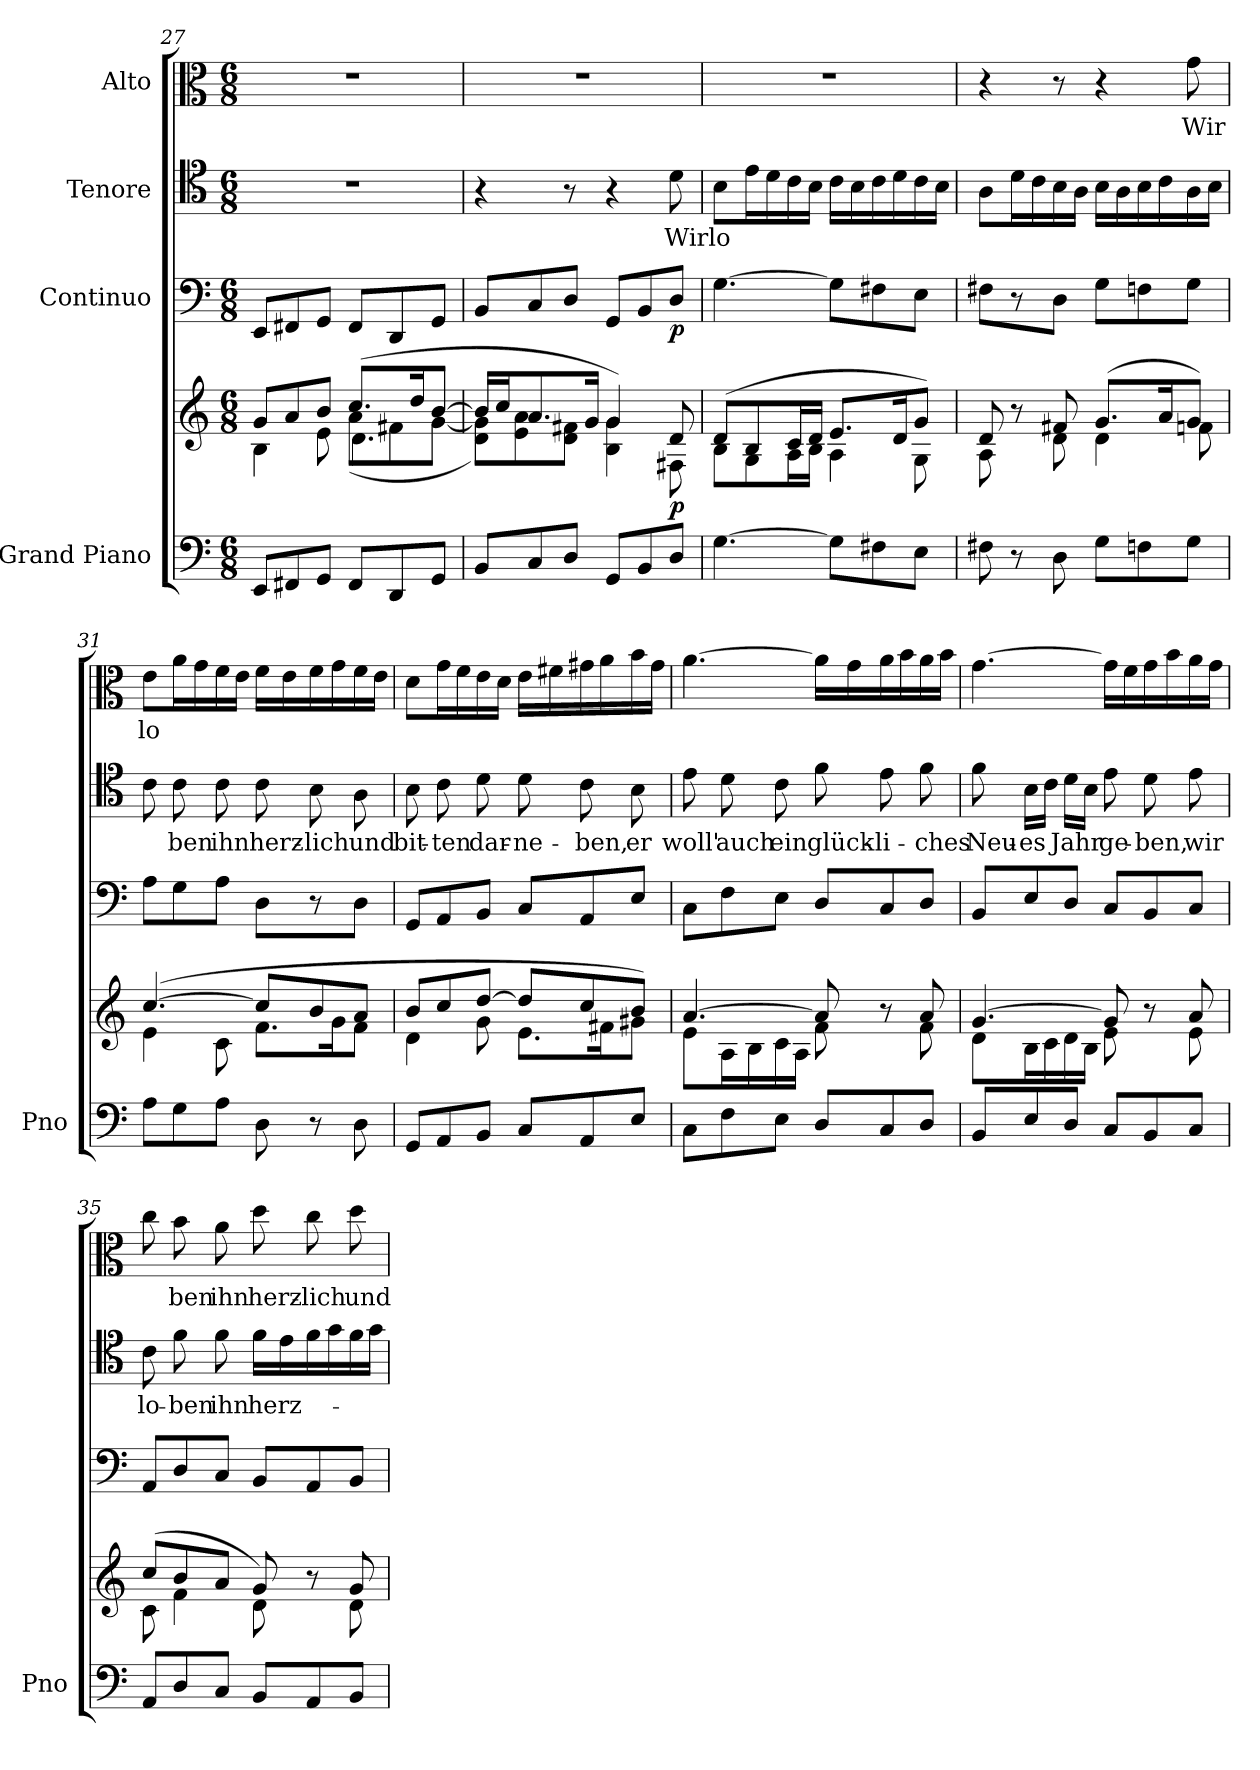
**kern	**kern	**dynam	**kern	**dynam	**kern	**text	**kern	**text
*part4	*part4	*part4	*part3	*part3	*part2	*part2	*part1	*part1
*staff5	*staff4	*staff4/5	*staff3	*staff3	*staff2	*staff2	*staff1	*staff1
*I"Grand Piano	*	*	*I"Continuo	*	*I"Tenore	*	*I"Alto	*
*I'Pno	*	*	*	*	*	*	*	*
*clefF4	*clefG2	*	*clefF4	*	*clefC4	*	*clefC3	*
*k[]	*k[]	*	*k[]	*	*k[]	*	*k[]	*
*M6/8	*M6/8	*	*M6/8	*	*M6/8	*	*M6/8	*
=27	=27	=27	=27	=27	=27	=27	=27	=27
*	*^	*	*	*	*	*	*	*
*	*	*^	*	*	*	*	*	*	*
8EE/L	8g/L	4B\	4.ryy	.	8EE/L	.	2.r	.	2.r	.
8FF#X/	8a/	.	.	.	8FF#X/	.	.	.	.	.
8GG/J	8b/J	8e\	.	.	8GG/J	.	.	.	.	.
8FF#/L	(8.cc/L	(8a\L	4.d\	.	8FF#/L	.	.	.	.	.
8DD/	.	8f#X\	.	.	8DD/	.	.	.	.	.
.	16dd/K	.	.	.	.	.	.	.	.	.
8GG/J	[8b/J	[8g\J	.	.	8GG/J	.	.	.	.	.
*	*	*v	*v	*	*	*	*	*	*	*
=28	=28	=28	=28	=28	=28	=28	=28	=28	=28
8BB/L	16b/LL]	8d\ 8g\]L)	.	8BB/L	.	4r	.	2.r	.
.	16cc/J	.	.	.	.	.	.	.	.
8C/	8.a/	8e\ 8a\	.	8C/	.	.	.	.	.
8D/J	.	8d\ 8f#X\J	.	8D/J	.	8r	.	.	.
.	16g/Jk	.	.	.	.	.	.	.	.
8GG/L	4g/)	4B\ 4g\	.	8GG/L	.	4r	.	.	.
8BB/	.	.	.	8BB/	.	.	.	.	.
!	!	!	!LO:DY:b	!	!LO:DY:b	!	!LO:LY:b	!	!
8D/J	8d/	8F#X\	p	8D/J	p	8d\	Wir	.	.
=29	=29	=29	=29	=29	=29	=29	=29	=29	=29
!	!	!	!	!	!	!	!LO:LY:b	!	!
[4.G\	(8d/L	8B\L	.	[4.G\	.	8B\L	lo-	2.r	.
.	8B/	8G\	.	.	.	16e\L	.	.	.
.	.	.	.	.	.	16d\	.	.	.
.	16c/L	16A\L	.	.	.	16c\	.	.	.
.	16d/JJ	16B\JJ	.	.	.	16B\JJ	.	.	.
8G\L]	8.e/L	4A\	.	8G\L]	.	16c\LL	.	.	.
.	.	.	.	.	.	16B\	.	.	.
8F#X\	.	.	.	8F#X\	.	16c\	.	.	.
.	16d/K	.	.	.	.	16d\	.	.	.
8E\J	8g/J)	8G\	.	8E\J	.	16c\	.	.	.
.	.	.	.	.	.	16B\JJ	.	.	.
!!LO:LB:g=z
=30	=30	=30	=30	=30	=30	=30	=30	=30	=30
8F#X\	8d/	8A\	.	8F#X\L	.	8A\L	.	4r	.
8r	8r	8ryy	.	8r	.	16d\L	.	.	.
.	.	.	.	.	.	16c\	.	.	.
8D\	8f#X/	8d\	.	8D\J	.	16B\	.	8r	.
.	.	.	.	.	.	16A\JJ	.	.	.
8G\L	(8.g/L	4d\	.	8G\L	.	16B\LL	.	4r	.
.	.	.	.	.	.	16A\	.	.	.
8Fn\	.	.	.	8Fn\	.	16B\	.	.	.
.	16a/K	.	.	.	.	16c\	.	.	.
!	!	!	!	!	!	!	!	!	!LO:LY:b
8G\J	8g/J)	8fn\	.	8G\J	.	16A\	.	8g\	Wir
.	.	.	.	.	.	16B\JJ	.	.	.
=31	=31	=31	=31	=31	=31	=31	=31	=31	=31
!	!	!	!	!	!	!	!LO:LY:b	!	!LO:LY:b
8A\L	([4.cc/	4e\	.	8A\L	.	8c\	--	8e\L	lo-
!	!	!	!	!	!	!	!LO:LY:b	!	!
8G\	.	.	.	8G\	.	8c\	ben	16a\L	.
.	.	.	.	.	.	.	.	16g\	.
!	!	!	!	!	!	!	!LO:LY:b	!	!
8A\J	.	8c\	.	8A\J	.	8c\	ihn	16f\	.
.	.	.	.	.	.	.	.	16e\JJ	.
!	!	!	!	!	!	!	!LO:LY:b	!	!
8D\	8cc/L]	8.f\L	.	8D\L	.	8c\	herz-	16f\LL	.
.	.	.	.	.	.	.	.	16e\	.
!	!	!	!	!	!	!	!LO:LY:b	!	!
8r	8b/	.	.	8r	.	8B\	-lich	16f\	.
.	.	16g\K	.	.	.	.	.	16g\	.
!	!	!	!	!	!	!	!LO:LY:b	!	!
8D\	8a/J	8f\J	.	8D\J	.	8A\	und	16f\	.
.	.	.	.	.	.	.	.	16e\JJ	.
=32	=32	=32	=32	=32	=32	=32	=32	=32	=32
!	!	!	!	!	!	!	!LO:LY:b	!	!
8GG/L	8b/L	4d\	.	8GG/L	.	8B\	bit-	8d\L	.
!	!	!	!	!	!	!	!LO:LY:b	!	!
8AA/	8cc/	.	.	8AA/	.	8c\	-ten	16g\L	.
.	.	.	.	.	.	.	.	16f\	.
!	!	!	!	!	!	!	!LO:LY:b	!	!
8BB/J	[8dd/J	8g\	.	8BB/J	.	8d\	dar-	16e\	.
.	.	.	.	.	.	.	.	16d\JJ	.
!	!	!	!	!	!	!	!LO:LY:b	!	!
8C/L	8dd/L]	8.e\L	.	8C/L	.	8d\	-ne-	16e\LL	.
.	.	.	.	.	.	.	.	16f#X\	.
!	!	!	!	!	!	!	!LO:LY:b	!	!
8AA/	8cc/	.	.	8AA/	.	8c\	-ben,	16g#X\	.
.	.	16f#X\K	.	.	.	.	.	16a\	.
!	!	!	!	!	!	!	!LO:LY:b	!	!
8E/J	8b/J)	8g#X\J	.	8E/J	.	8B\	er	16b\	.
.	.	.	.	.	.	.	.	16g#\JJ	.
=33	=33	=33	=33	=33	=33	=33	=33	=33	=33
!	!	!	!	!	!	!	!LO:LY:b	!	!LO:LY:b
8C\L	[4.a/	8e\L	.	8C\L	.	8e\	woll'	[4.a\	---
!	!	!	!	!	!	!	!LO:LY:b	!	!
8F\	.	16A\L	.	8F\	.	8d\	auch	.	.
.	.	16B\	.	.	.	.	.	.	.
!	!	!	!	!	!	!	!LO:LY:b	!	!
8E\J	.	16c\	.	8E\J	.	8c\	ein	.	.
.	.	16A\JJ	.	.	.	.	.	.	.
!	!	!	!	!	!	!	!LO:LY:b	!	!
8D/L	8a/]	8f\	.	8D/L	.	8f\	glück-	16a\LL]	.
.	.	.	.	.	.	.	.	16g\	.
!	!	!	!	!	!	!	!LO:LY:b	!	!
8C/	8r	8ryy	.	8C/	.	8e\	-li-	16a\	.
.	.	.	.	.	.	.	.	16b\	.
!	!	!	!	!	!	!	!LO:LY:b	!	!
8D/J	8a/	8f\	.	8D/J	.	8f\	-ches	16a\	.
.	.	.	.	.	.	.	.	16b\JJ	.
=34	=34	=34	=34	=34	=34	=34	=34	=34	=34
!	!	!	!	!	!	!	!LO:LY:b	!	!
8BB/L	[4.g/	8d\L	.	8BB/L	.	8f\	Neu-	[4.g\	.
!	!	!	!	!	!	!	!LO:LY:b	!	!
8E/	.	16B\L	.	8E/	.	16B\LL	-es	.	.
.	.	16c\	.	.	.	16c\JJ	.	.	.
!	!	!	!	!	!	!	!LO:LY:b	!	!
8D/J	.	16d\	.	8D/J	.	16d\LL	Jahr	.	.
.	.	16B\JJ	.	.	.	16B\JJ	.	.	.
!	!	!	!	!	!	!	!LO:LY:b	!	!
8C/L	8g/]	8e\	.	8C/L	.	8e\	ge-	16g\LL]	.
.	.	.	.	.	.	.	.	16f\	.
!	!	!	!	!	!	!	!LO:LY:b	!	!
8BB/	8r	8ryy	.	8BB/	.	8d\	-ben,	16g\	.
.	.	.	.	.	.	.	.	16b\	.
!	!	!	!	!	!	!	!LO:LY:b	!	!
8C/J	8a/	8e\	.	8C/J	.	8e\	wir	16a\	.
.	.	.	.	.	.	.	.	16g\JJ	.
!!LO:PB:g=z
=35	=35	=35	=35	=35	=35	=35	=35	=35	=35
!	!	!	!	!	!	!	!LO:LY:b	!	!
8AA/L	(8cc/L	8c\	.	8AA/L	.	8c\	lo-	8cc\	.
!	!	!	!	!	!	!	!LO:LY:b	!	!LO:LY:b
8D/	8b/	4f\	.	8D/	.	8f\	-ben	8b\	ben
!	!	!	!	!	!	!	!LO:LY:b	!	!LO:LY:b
8C/J	8a/J	.	.	8C/J	.	8f\	ihn	8a\	ihn
!	!	!	!	!	!	!	!LO:LY:b	!	!LO:LY:b
8BB/L	8g/)	8d\	.	8BB/L	.	16f\LL	herz-	8dd\	herz-
.	.	.	.	.	.	16e\	.	.	.
!	!	!	!	!	!	!	!	!	!LO:LY:b
8AA/	8r	8ryy	.	8AA/	.	16f\	.	8cc\	-lich
.	.	.	.	.	.	16g\	.	.	.
!	!	!	!	!	!	!	!	!	!LO:LY:b
8BB/J	8g/	8d\	.	8BB/J	.	16f\	.	8dd\	und
.	.	.	.	.	.	16g\JJ	.	.	.
*	*v	*v	*	*	*	*	*	*	*
=	=	=	=	=	=	=	=	=
*-	*-	*-	*-	*-	*-	*-	*-	*-
